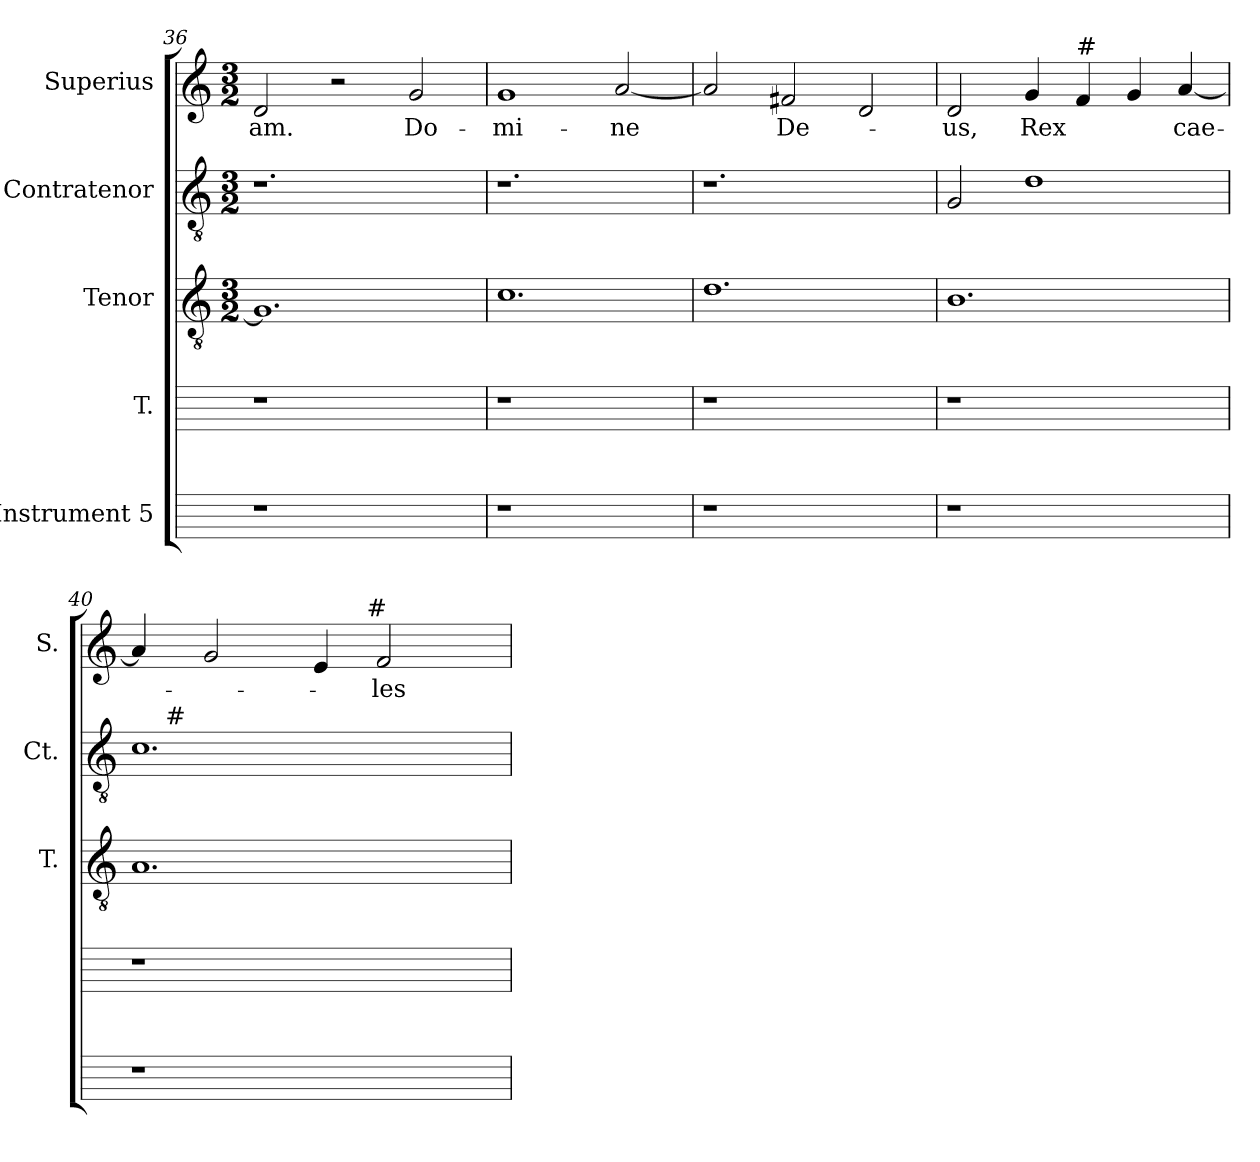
**kern	**kern	**kern	**kern	**kern	**text
*part5	*part4	*part3	*part2	*part1	*part1
*staff5	*staff4	*staff3	*staff2	*staff1	*staff1
*I"Instrument 5	*I"T.	*I"Tenor	*I"Contratenor	*I"Superius	*
*	*	*I'T.	*I'Ct.	*I'S.	*
*	*	*clefGv2	*clefGv2	*clefG2	*
*	*	*M3/2	*M3/2	*M3/2	*
=36	=36	=36	=36	=36	=36
!	!	!	!	!	!LO:LY:b:cj
1r	1r	1.G]	1.r	2d/	-am.
.	.	.	.	2r	.
!	!	!	!	!	!LO:LY:b:cj
2ryy	2ryy	.	.	2g/	Do-
=37	=37	=37	=37	=37	=37
!	!	!	!	!	!LO:LY:b:cj
1r	1r	1.c	1.r	1g	-mi-
!	!	!	!	!	!LO:LY:b:cj
2ryy	2ryy	.	.	[<2a/	-ne
=38	=38	=38	=38	=38	=38
1r	1r	1.d	1.r	2a/]	.
!	!	!	!	!	!LO:LY:b
.	.	.	.	2f#X/	De-
2ryy	2ryy	.	.	2d/	.
!!LO:LB:g=z
=39	=39	=39	=39	=39	=39
!	!	!	!	!	!LO:LY:b:cj
1r	1r	1.B	2G/	2d/	-us,
!	!	!	!	!	!LO:LY:b
.	.	.	1d	4g/	Rex
!	!	!	!	!LO:TX:a:t=#	!
.	.	.	.	4f/	.
2ryy	2ryy	.	.	4g/	.
!	!	!	!	!	!LO:LY:b
.	.	.	.	[<4a/	cae-
=40	=40	=40	=40	=40	=40
*	*	*	*^	*^	*
1r	1r	1.A	1.c	16..ryy	4a/]	2ryy	.
!	!	!	!	!LO:TX:a:t=#	!	!	!
.	.	.	.	1ryy	.	.	.
.	.	.	.	.	2g/	.	.
.	.	.	.	.	.	4ryy	.
.	.	.	.	.	4e/	8...ryy	.
!	!	!	!	!	!	!LO:TX:a:t=#	!
.	.	.	.	.	.	2ryy	.
!	!	!	!	!	!	!	!LO:LY:b:cj
2ryy	2ryy	.	.	.	2f/	.	-les-
.	.	.	.	4ryy	.	.	.
.	.	.	.	8ryy	.	.	.
.	.	.	.	64ryy	.	64ryy	.
*	*	*	*v	*v	*	*	*
*	*	*	*	*v	*v	*
=	=	=	=	=	=
*-	*-	*-	*-	*-	*-
